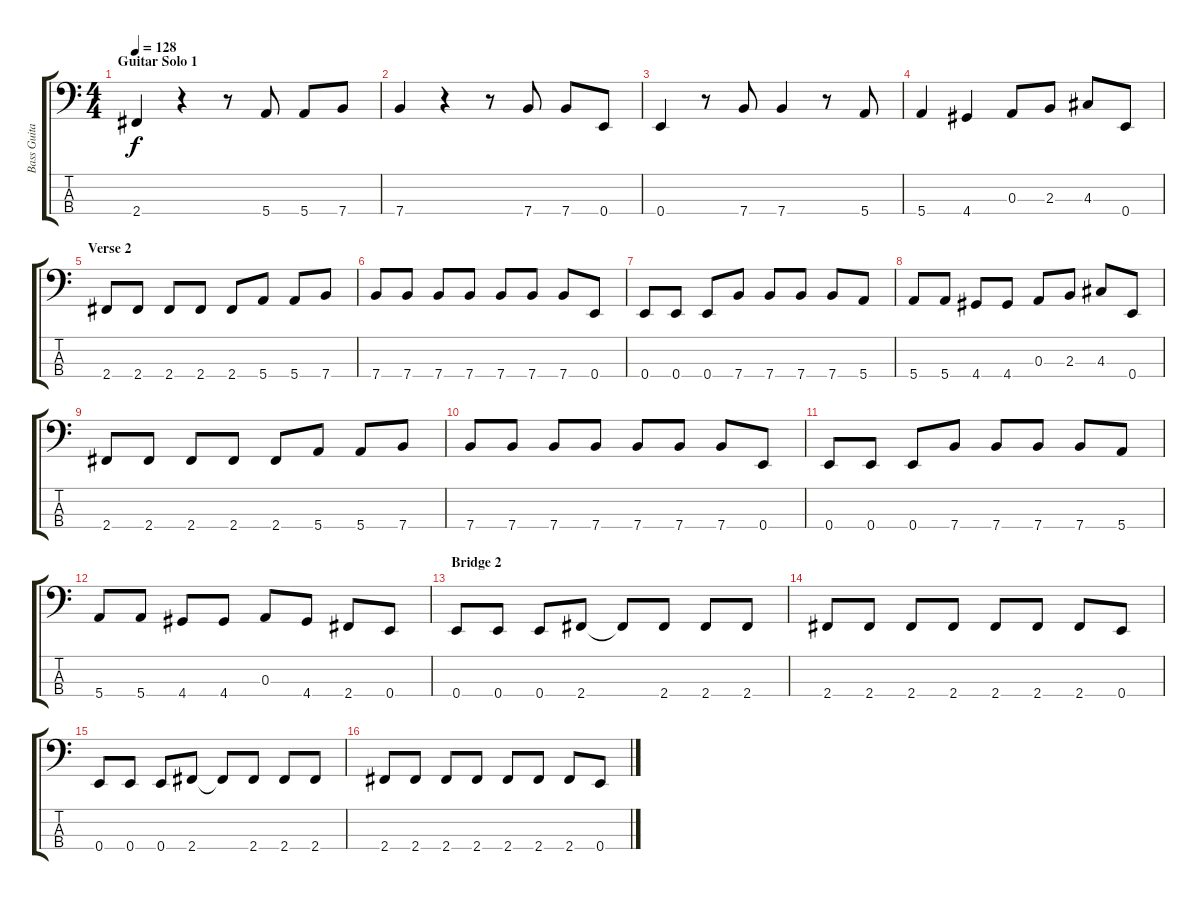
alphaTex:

\track ("Bass Guitar" "Bass Guita") {instrument electricbasspick}
\staff {score tabs}
\tuning (G2 D2 A1 E1) {hide}
\ts (4 4)
\section ("" "Guitar Solo 1")
\tempo 128
\clef f4
\ks c
2.4.4{dy f} r.4 r.8 5.4.8 5.4.8 7.4.8 |
7.4.4 r.4 r.8 7.4.8 7.4.8 0.4.8 |
0.4.4 r.8 7.4.8 7.4.4 r.8 5.4.8 |
5.4.4 4.4.4 0.3.8 2.3.8 4.3.8 0.4.8 |
\section ("" "Verse 2")
2.4.8 2.4.8 2.4.8 2.4.8 2.4.8 5.4.8 5.4.8 7.4.8 |
7.4.8 7.4.8 7.4.8 7.4.8 7.4.8 7.4.8 7.4.8 0.4.8 |
0.4.8 0.4.8 0.4.8 7.4.8 7.4.8 7.4.8 7.4.8 5.4.8 |
5.4.8 5.4.8 4.4.8 4.4.8 0.3.8 2.3.8 4.3.8 0.4.8 |
2.4.8 2.4.8 2.4.8 2.4.8 2.4.8 5.4.8 5.4.8 7.4.8 |
7.4.8 7.4.8 7.4.8 7.4.8 7.4.8 7.4.8 7.4.8 0.4.8 |
0.4.8 0.4.8 0.4.8 7.4.8 7.4.8 7.4.8 7.4.8 5.4.8 |
5.4.8 5.4.8 4.4.8 4.4.8 0.3.8 4.4.8 2.4.8 0.4.8 |
\section ("" "Bridge 2")
0.4.8 0.4.8 0.4.8 2.4.8 2.4{t}.8 2.4.8 2.4.8 2.4.8 |
2.4.8 2.4.8 2.4.8 2.4.8 2.4.8 2.4.8 2.4.8 0.4.8 |
0.4.8 0.4.8 0.4.8 2.4.8 2.4{t}.8 2.4.8 2.4.8 2.4.8 |
2.4.8 2.4.8 2.4.8 2.4.8 2.4.8 2.4.8 2.4.8 0.4.8
